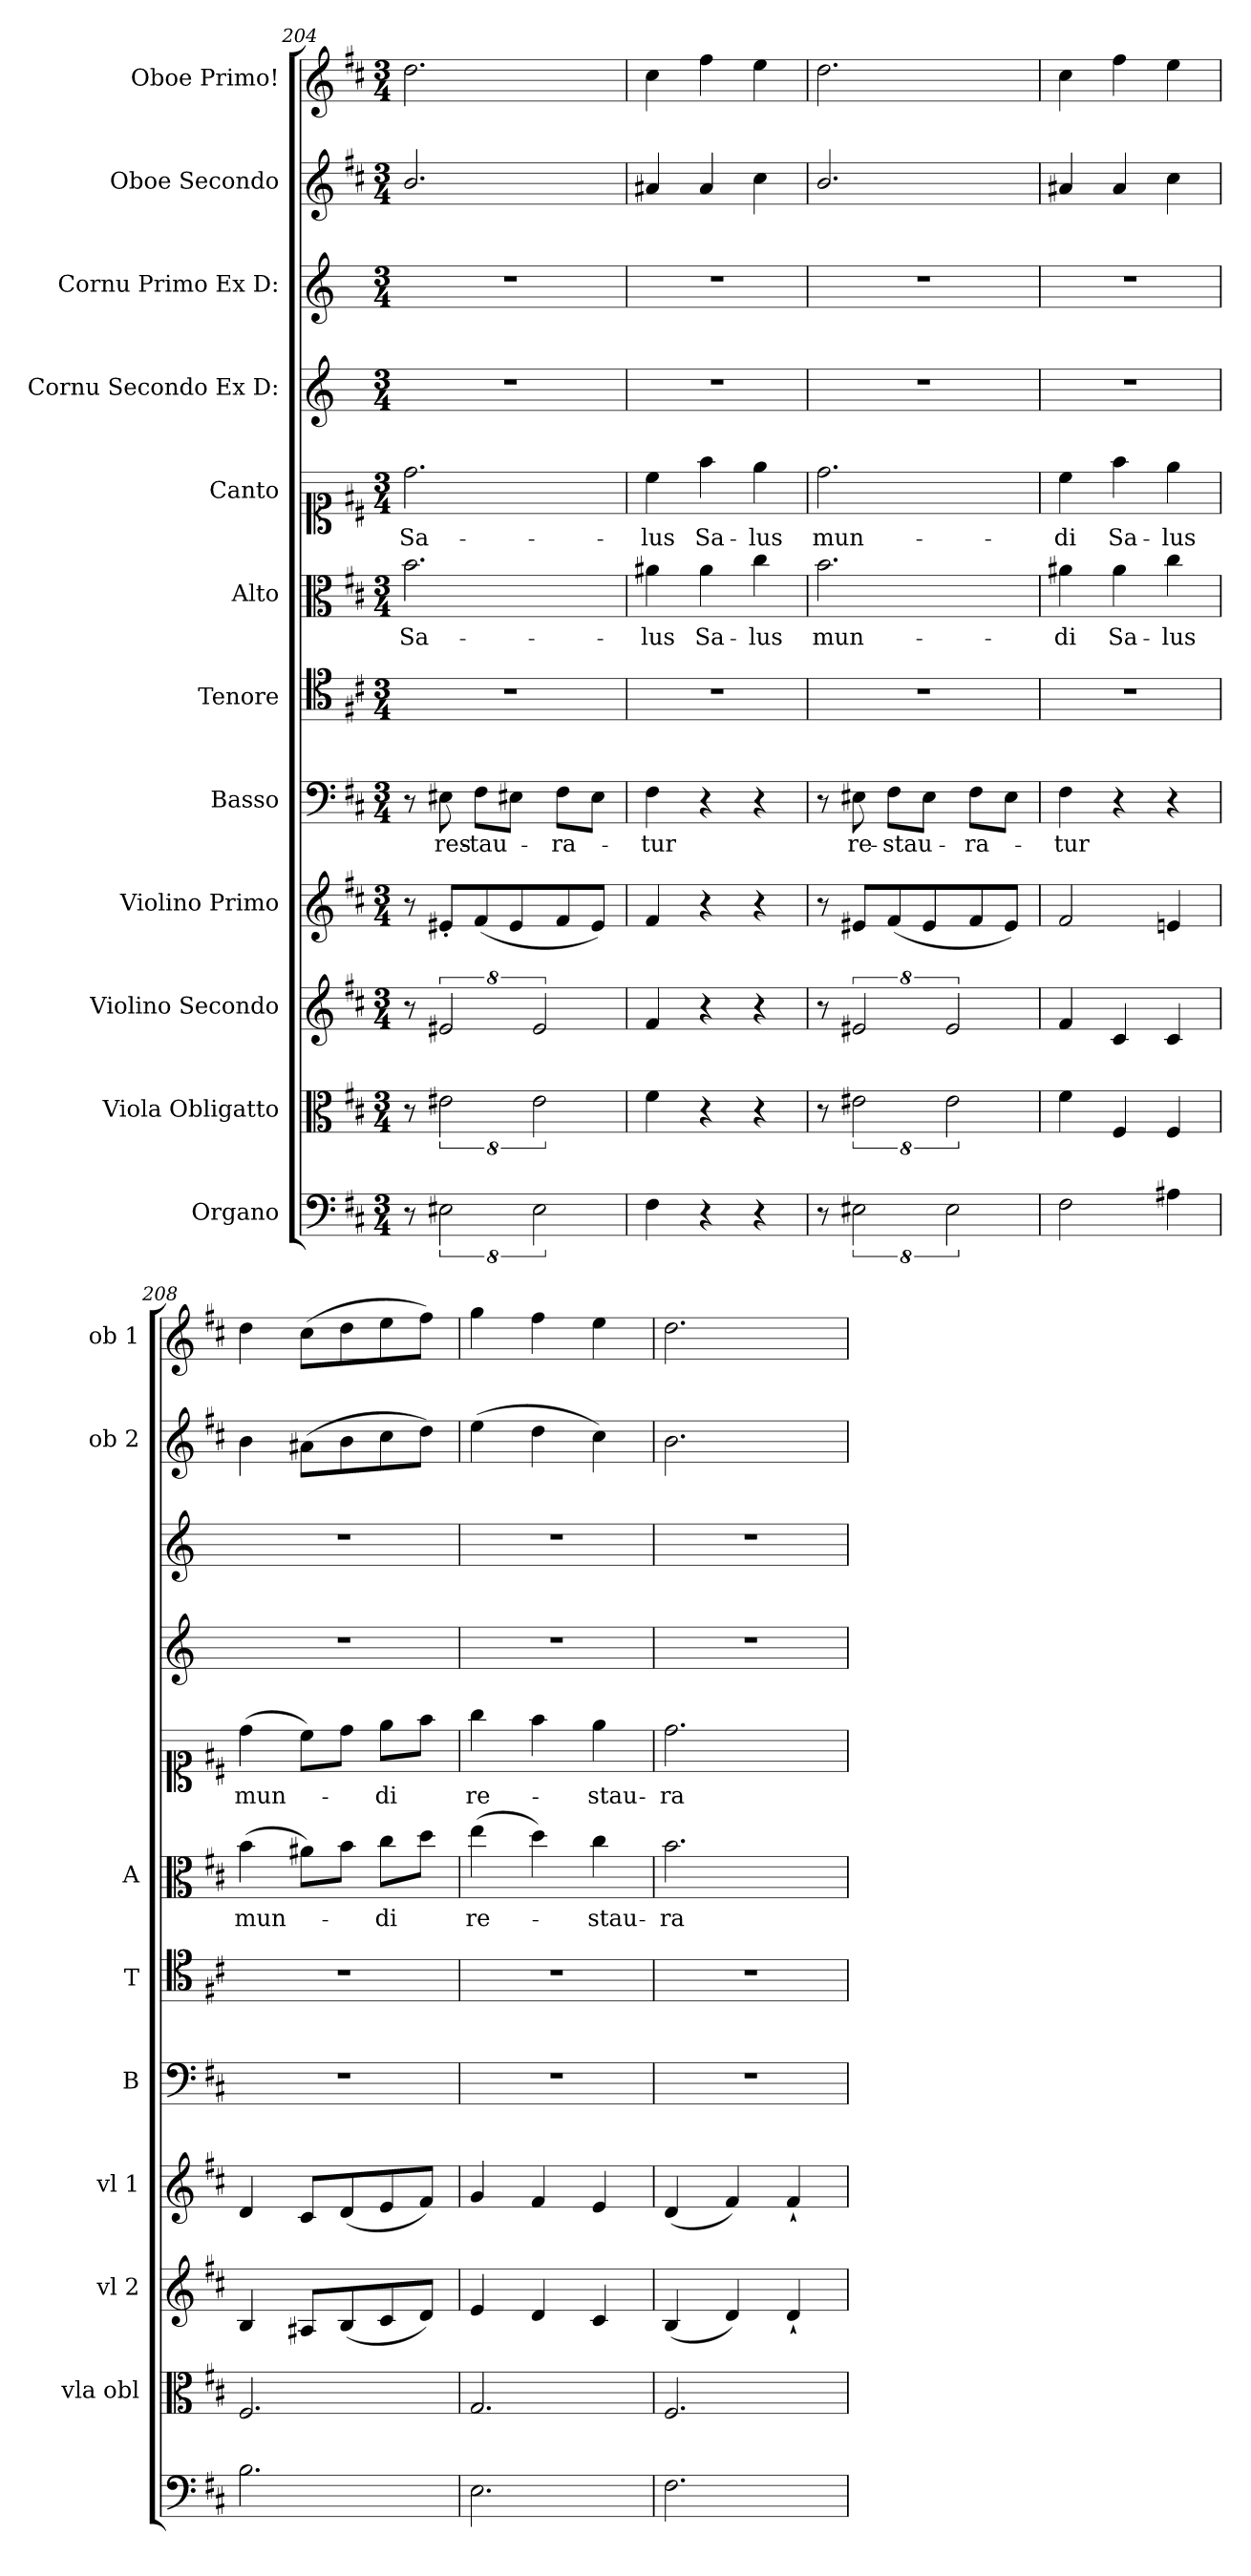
**kern	**kern	**dynam	**kern	**dynam	**kern	**dynam	**kern	**text	**kern	**kern	**text	**kern	**text	**kern	**kern	**kern	**kern
*part12	*part11	*part11	*part10	*part10	*part9	*part9	*part8	*part8	*part7	*part6	*part6	*part5	*part5	*part4	*part3	*part2	*part1
*staff12	*staff11	*staff11	*staff10	*staff10	*staff9	*staff9	*staff8	*staff8	*staff7	*staff6	*staff6	*staff5	*staff5	*staff4	*staff3	*staff2	*staff1
*I"Organo	*I"Viola Obligatto	*	*I"Violino Secondo	*	*I"Violino Primo	*	*I"Basso	*	*I"Tenore	*I"Alto	*	*I"Canto	*	*I"Cornu Secondo Ex D:	*I"Cornu Primo Ex D:	*I"Oboe Secondo	*I"Oboe Primo!
*	*I'vla obl	*	*I'vl 2	*	*I'vl 1	*	*I'B	*	*I'T	*I'A	*	*	*	*	*	*I'ob 2	*I'ob 1
*clefF4	*clefC3	*	*clefG2	*	*clefG2	*	*clefF4	*	*clefC4	*clefC3	*	*clefC1	*	*clefG2	*clefG2	*clefG2	*clefG2
*	*	*	*	*	*	*	*	*	*	*	*	*	*	*ITrd-1c-2	*ITrd-1c-2	*	*
*k[f#c#]	*k[f#c#]	*	*k[f#c#]	*	*k[f#c#]	*	*k[f#c#]	*	*k[f#c#]	*k[f#c#]	*	*k[f#c#]	*	*k[f#c#]	*k[f#c#]	*k[f#c#]	*k[f#c#]
*D:	*D:	*	*D:	*	*D:	*	*D:	*	*D:	*D:	*	*D:	*	*	*	*D:	*D:
*M3/4	*M3/4	*	*M3/4	*	*M3/4	*	*M3/4	*	*M3/4	*M3/4	*	*M3/4	*	*M3/4	*M3/4	*M3/4	*M3/4
=204	=204	=204	=204	=204	=204	=204	=204	=204	=204	=204	=204	=204	=204	=204	=204	=204	=204
!	!	!LO:DY:a	!	!LO:DY:a	!	!	!	!	!	!	!	!	!	!	!	!	!
8r	8r	p&colon;	8r	p&colon;	8r	.	8r	.	2.r	2.b\	Sa-	2.dd\	Sa-	2.r	2.r	2.b/	2.dd\
16%5E#X@@8@@\	16%5e#X@@8@@\	.	16%5e#X@@8@@/	.	8e#X'/L	.	8E#X\	res-	.	.	.	.	.	.	.	.	.
.	.	.	.	.	(8f#/	.	8F#\L	-tau-	.	.	.	.	.	.	.	.	.
.	.	.	.	.	8e#/	.	8E#X\J	.	.	.	.	.	.	.	.	.	.
16%5E#@@8@@\	16%5e#@@8@@\	.	16%5e#@@8@@/	.	.	.	.	.	.	.	.	.	.	.	.	.	.
.	.	.	.	.	8f#/	.	8F#\L	-ra-	.	.	.	.	.	.	.	.	.
.	.	.	.	.	.	.	.	.	.	.	.	.	.	.	.	.	.
.	.	.	.	.	8e#/J)	.	8E#\J	.	.	.	.	.	.	.	.	.	.
.	.	.	.	.	.	.	.	.	.	.	.	.	.	.	.	.	.
=205	=205	=205	=205	=205	=205	=205	=205	=205	=205	=205	=205	=205	=205	=205	=205	=205	=205
4F#\	4f#\	.	4f#/	.	4f#/	.	4F#\	-tur	2.r	4a#X\	-lus	4cc#\	-lus	2.r	2.r	4a#X/	4cc#\
.	.	.	.	.	.	.	.	.	.	.	.	.	.	.	.	.	.
.	.	.	.	.	.	.	.	.	.	.	.	.	.	.	.	.	.
!	!	!	!	!	!	!	!	!	!	!	!LO:LY:i	!	!LO:LY:i	!	!	!	!
4r	4r	.	4r	.	4r	.	4r	.	.	4a#\	Sa-	4ff#\	Sa-	.	.	4a#/	4ff#\
!	!	!	!	!	!	!LO:DY:a	!	!	!	!	!LO:LY:i	!	!LO:LY:i	!	!	!	!
4r	4r	.	4r	.	4r	p&colon;	4r	.	.	4cc#\	-lus	4ee\	-lus	.	.	4cc#\	4ee\
=206	=206	=206	=206	=206	=206	=206	=206	=206	=206	=206	=206	=206	=206	=206	=206	=206	=206
8r	8r	.	8r	.	8r	.	8r	.	2.r	2.b\	mun-	2.dd\	mun-	2.r	2.r	2.b/	2.dd\
16%5E#X@@8@@\	16%5e#X@@8@@\	.	16%5e#X@@8@@/	.	8e#X/L	.	8E#X\	re-	.	.	.	.	.	.	.	.	.
.	.	.	.	.	(8f#/	.	8F#\L	-stau-	.	.	.	.	.	.	.	.	.
.	.	.	.	.	8e#/	.	8E#\J	.	.	.	.	.	.	.	.	.	.
16%5E#@@8@@\	16%5e#@@8@@\	.	16%5e#@@8@@/	.	.	.	.	.	.	.	.	.	.	.	.	.	.
.	.	.	.	.	8f#/	.	8F#\L	-ra-	.	.	.	.	.	.	.	.	.
.	.	.	.	.	.	.	.	.	.	.	.	.	.	.	.	.	.
.	.	.	.	.	8e#/J)	.	8E#\J	.	.	.	.	.	.	.	.	.	.
.	.	.	.	.	.	.	.	.	.	.	.	.	.	.	.	.	.
=207	=207	=207	=207	=207	=207	=207	=207	=207	=207	=207	=207	=207	=207	=207	=207	=207	=207
2F#\	4f#\	.	4f#/	.	2f#/	.	4F#\	-tur	2.r	4a#X\	-di	4cc#\	-di	2.r	2.r	4a#X/	4cc#\
.	.	.	.	.	.	.	.	.	.	.	.	.	.	.	.	.	.
.	.	.	.	.	.	.	.	.	.	.	.	.	.	.	.	.	.
.	4F#/	.	4c#/	.	.	.	4r	.	.	4a#\	Sa-	4ff#\	Sa-	.	.	4a#/	4ff#\
4A#X\	4F#/	.	4c#/	.	4en/	.	4r	.	.	4cc#\	-lus	4ee\	-lus	.	.	4cc#\	4ee\
=208	=208	=208	=208	=208	=208	=208	=208	=208	=208	=208	=208	=208	=208	=208	=208	=208	=208
2.B\	2.F#/	.	4B/	.	4d/	.	2.r	.	2.r	(4b\	mun-	(4dd\	mun-	2.r	2.r	4b\	4dd\
.	.	.	8A#X/L	.	8c#/L	.	.	.	.	8a#X\L)	.	8cc#\L)	.	.	.	(8a#X\L	(8cc#\L
.	.	.	(8B/	.	(8d/	.	.	.	.	8b\J	.	8dd\J	.	.	.	8b\	8dd\
.	.	.	8c#/	.	8e/	.	.	.	.	8cc#\L	-di	8ee\L	-di	.	.	8cc#\	8ee\
.	.	.	8d/J)	.	8f#/J)	.	.	.	.	8dd\J	.	8ff#\J	.	.	.	8dd\J)	8ff#\J)
=209	=209	=209	=209	=209	=209	=209	=209	=209	=209	=209	=209	=209	=209	=209	=209	=209	=209
2.E\	2.G/	.	4e/	.	4g/	.	2.r	.	2.r	(4ee\	re-	4gg\	re-	2.r	2.r	(4ee\	4gg\
.	.	.	4d/	.	4f#/	.	.	.	.	4dd\)	.	4ff#\	.	.	.	4dd\	4ff#\
.	.	.	4c#/	.	4e/	.	.	.	.	4cc#\	-stau-	4ee\	-stau-	.	.	4cc#\)	4ee\
=210	=210	=210	=210	=210	=210	=210	=210	=210	=210	=210	=210	=210	=210	=210	=210	=210	=210
2.F#\	2.F#/	.	(4B/	.	(4d/	.	2.r	.	2.r	2.b\	-ra-	2.dd\	-ra-	2.r	2.r	2.b\	2.dd\
.	.	.	4d/)	.	4f#/)	.	.	.	.	.	.	.	.	.	.	.	.
.	.	.	4d`/	.	4f#`/	.	.	.	.	.	.	.	.	.	.	.	.
=	=	=	=	=	=	=	=	=	=	=	=	=	=	=	=	=	=
*-	*-	*-	*-	*-	*-	*-	*-	*-	*-	*-	*-	*-	*-	*-	*-	*-	*-
